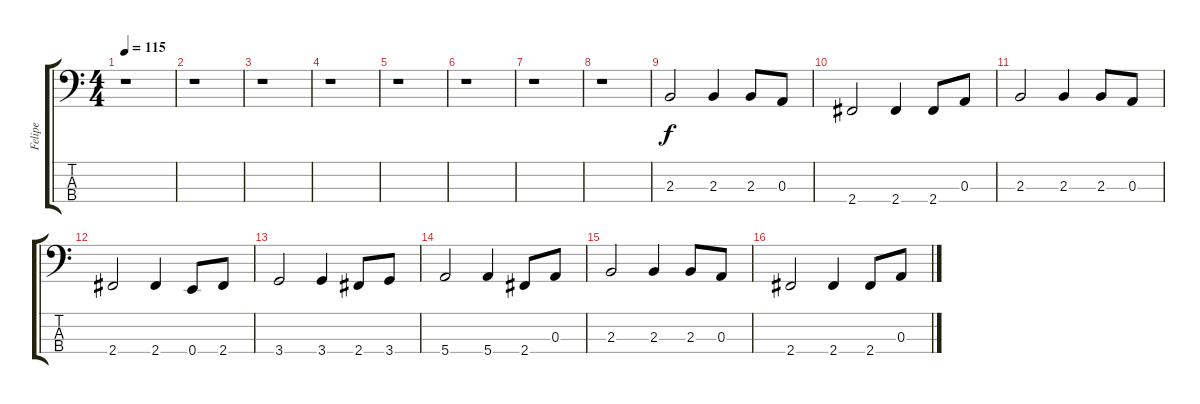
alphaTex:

\track ("Felipe" "Felipe") {instrument acousticbass}
\staff {score tabs}
\tuning (G2 D2 A1 E1) {hide}
\ts (4 4)
\tempo 115
\clef f4
\ks c
r.1{dy f instrument acousticbass} |
r.1 |
r.1 |
r.1 |
r.1 |
r.1 |
r.1 |
r.1 |
2.3.2 2.3.4 2.3.8 0.3.8 |
2.4.2 2.4.4 2.4.8 0.3.8 |
2.3.2 2.3.4 2.3.8 0.3.8 |
2.4.2 2.4.4 0.4.8 2.4.8 |
3.4.2 3.4.4 2.4.8 3.4.8 |
5.4.2 5.4.4 2.4.8 0.3.8 |
2.3.2 2.3.4 2.3.8 0.3.8 |
2.4.2 2.4.4 2.4.8 0.3.8
